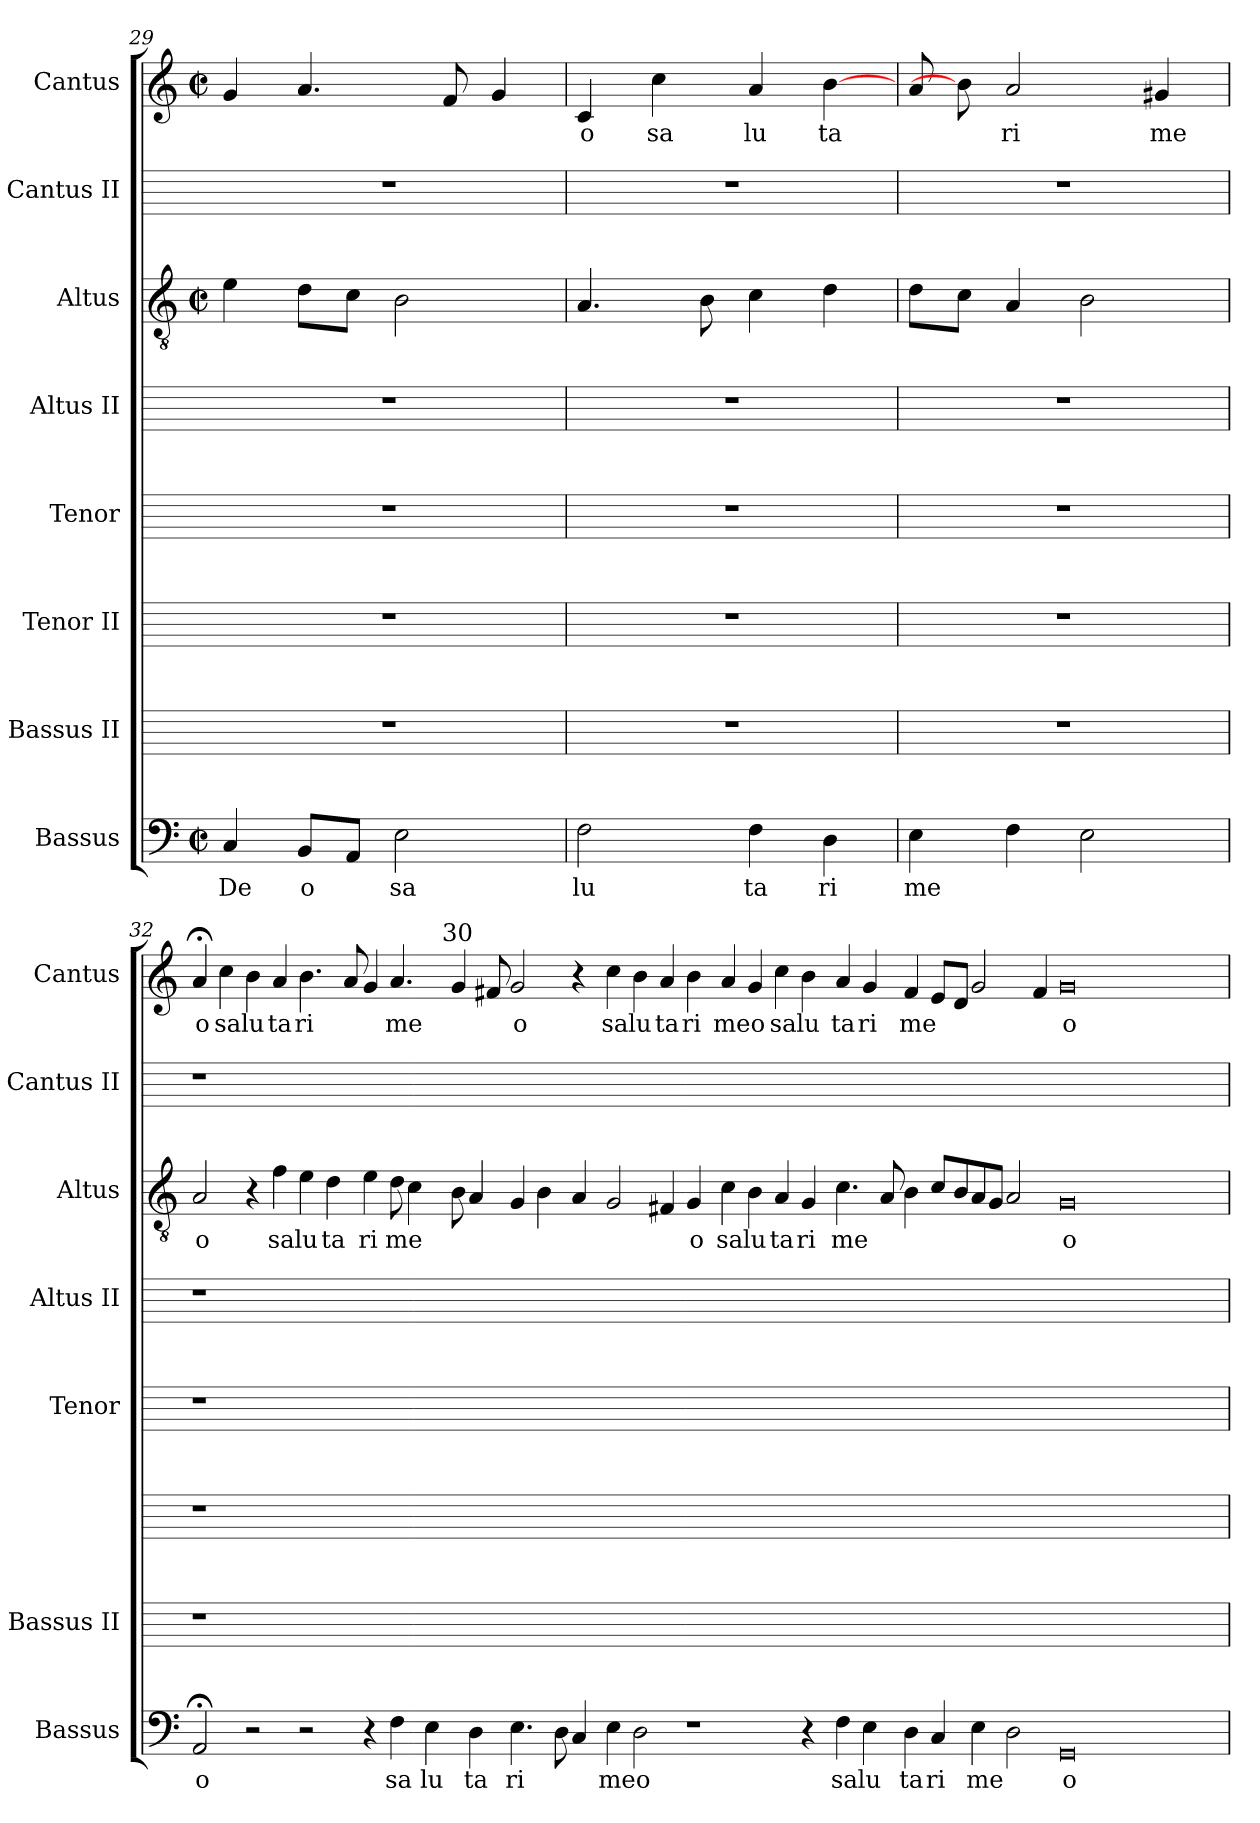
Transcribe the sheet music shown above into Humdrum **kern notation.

**kern	**text	**kern	**kern	**kern	**kern	**kern	**text	**kern	**kern	**text
*part8	*part8	*part7	*part6	*part5	*part4	*part3	*part3	*part2	*part1	*part1
*staff8	*staff8	*staff7	*staff6	*staff5	*staff4	*staff3	*staff3	*staff2	*staff1	*staff1
*I"Bassus	*	*I"Bassus II	*I"Tenor II	*I"Tenor	*I"Altus II	*I"Altus	*	*I"Cantus II	*I"Cantus	*
*I'Bassus	*	*I'Bassus II	*	*I'Tenor	*I'Altus II	*I'Altus	*	*I'Cantus II	*I'Cantus	*
*clefF4	*	*	*	*	*	*clefGv2	*	*	*clefG2	*
*M2/2	*	*	*	*	*	*M2/2	*	*	*M2/2	*
*met(c|)	*	*	*	*	*	*met(c|)	*	*	*met(c|)	*
=29	=29	=29	=29	=29	=29	=29	=29	=29	=29	=29
!	!LO:LY:b:cj	!	!	!	!	!	!	!	!	!
4C/	De	1r	1r	1r	1r	4e\	.	1r	4g/	.
!	!LO:LY:b:cj	!	!	!	!	!	!	!	!	!
8BB/L	o	.	.	.	.	8d\L	.	.	4.a/	.
8AA/J	.	.	.	.	.	8c\J	.	.	.	.
!	!LO:LY:b:cj	!	!	!	!	!	!	!	!	!
2E\	sa	.	.	.	.	2B\	.	.	.	.
.	.	.	.	.	.	.	.	.	8f/	.
.	.	.	.	.	.	.	.	.	4g/	.
=30	=30	=30	=30	=30	=30	=30	=30	=30	=30	=30
!	!LO:LY:b:cj	!	!	!	!	!	!	!	!	!LO:LY:b:cj
2F\	lu	1r	1r	1r	1r	4.A/	.	1r	4c/	o
!	!	!	!	!	!	!	!	!	!	!LO:LY:b:cj
.	.	.	.	.	.	.	.	.	4cc\	sa
.	.	.	.	.	.	8B\	.	.	.	.
!	!LO:LY:b:cj	!	!	!	!	!	!	!	!	!LO:LY:b:cj
4F\	ta	.	.	.	.	4c\	.	.	4a/	lu
!	!LO:LY:b:cj	!	!	!	!	!	!	!	!	!LO:LY:b:cj
4D\	ri	.	.	.	.	4d\	.	.	[4b\	ta
=31	=31	=31	=31	=31	=31	=31	=31	=31	=31	=31
!	!LO:LY:b	!	!	!	!	!	!	!	!	!
4E\	me	1r	1r	1r	1r	8d\L	.	1r	8a/	.
.	.	.	.	.	.	8c\J	.	.	8b\]	.
!	!	!	!	!	!	!	!	!	!	!LO:LY:b:cj
4F\	.	.	.	.	.	4A/	.	.	2a/	ri
2E\	.	.	.	.	.	2B\	.	.	.	.
!	!	!	!	!	!	!	!	!	!	!LO:LY:b:cj
.	.	.	.	.	.	.	.	.	4g#/	me
!!LO:LB:g=z
=32	=32	=32	=32	=32	=32	=32	=32	=32	=32	=32
!	!LO:LY:b:cj	!	!	!	!	!	!LO:LY:b:cj	!	!	!LO:LY:b:cj
*	*	*	*	*	*	*	*	*	*^	*
2AA;/	o	1r	1r	1r	1r	2A/	o	1r	4a;</	1ryy	o
!	!	!	!	!	!	!	!	!	!	!	!LO:LY:b:cj
.	.	.	.	.	.	.	.	.	4cc\	.	sa
!	!	!	!	!	!	!	!	!	!	!	!LO:LY:b:cj
2r	.	.	.	.	.	4r	.	.	4b\	.	lu
!	!	!	!	!	!	!	!LO:LY:b:cj	!	!	!	!LO:LY:b:cj
.	.	.	.	.	.	4f\	sa	.	4a/	.	ta
!	!	!	!	!	!	!	!LO:LY:b:cj	!	!	!	!LO:LY:b:cj
2r	.	000ryy	000ryy	000ryy	000ryy	4e\	lu	000ryy	4.b\	1ryy	ri
!	!	!	!	!	!	!	!LO:LY:b:cj	!	!	!	!
.	.	.	.	.	.	4d\	ta	.	.	.	.
.	.	.	.	.	.	.	.	.	8a/	.	.
!	!	!	!	!	!	!	!LO:LY:b:cj	!	!	!	!
4r	.	.	.	.	.	4e\	ri	.	4g/	.	.
!	!LO:LY:b:cj	!	!	!	!	!	!LO:LY:b	!	!	!	!LO:LY:b
4F\	sa	.	.	.	.	8d\	me	.	4.a>/	.	me
.	.	.	.	.	.	4c\	.	.	.	.	.
!	!LO:LY:b:cj	!	!	!	!	!	!	!	!	!	!
4E\	lu	.	.	.	.	.	.	.	.	16ryy	.
.	.	.	.	.	.	.	.	.	.	64ryy	.
!	!	!	!	!	!	!	!	!	!	!LO:TX:a:t=30	!
.	.	.	.	.	.	.	.	.	.	1ryy	.
.	.	.	.	.	.	8B\	.	.	4g/	.	.
!	!LO:LY:b:cj	!	!	!	!	!	!	!	!	!	!
4D\	ta	.	.	.	.	4A/	.	.	.	.	.
.	.	.	.	.	.	.	.	.	8f#/	.	.
!	!LO:LY:b:cj	!	!	!	!	!	!	!	!	!	!LO:LY:b:cj
4.E\	ri	.	.	.	.	4G/	.	.	2g/	.	o
.	.	.	.	.	.	4B\	.	.	.	.	.
8D\	.	.	.	.	.	.	.	.	.	.	.
4C/	.	.	.	.	.	4A/	.	.	4r	.	.
.	.	.	.	.	.	.	.	.	.	1ryy	.
!	!LO:LY:b:cj	!	!	!	!	!	!	!	!	!	!LO:LY:b:cj
4E\	me	.	.	.	.	2G/	.	.	4cc\	.	sa
!	!LO:LY:b:cj	!	!	!	!	!	!	!	!	!	!LO:LY:b:cj
2D\	o	.	.	.	.	.	.	.	4b\	.	lu
!	!	!	!	!	!	!	!	!	!	!	!LO:LY:b:cj
.	.	.	.	.	.	4F#/	.	.	4a/	.	ta
!	!	!	!	!	!	!	!LO:LY:b:cj	!	!	!	!LO:LY:b:cj
1r	.	.	.	.	.	4G/	o	.	4b\	.	ri
.	.	.	.	.	.	.	.	.	.	1ryy	.
!	!	!	!	!	!	!	!LO:LY:b:cj	!	!	!	!LO:LY:b:cj
.	.	.	.	.	.	4c\	sa	.	4a/	.	me
!	!	!	!	!	!	!	!LO:LY:b:cj	!	!	!	!LO:LY:b:cj
.	.	.	.	.	.	4B\	lu	.	4g/	.	o
!	!	!	!	!	!	!	!LO:LY:b:cj	!	!	!	!LO:LY:b:cj
.	.	.	.	.	.	4A/	ta	.	4cc\	.	sa
!	!	!	!	!	!	!	!LO:LY:b:cj	!	!	!	!LO:LY:b:cj
4r	.	.	.	.	.	4G/	ri	.	4b\	.	lu
.	.	.	.	.	.	.	.	.	.	1ryy	.
!	!LO:LY:b:cj	!	!	!	!	!	!LO:LY:b	!	!	!	!LO:LY:b:cj
4F\	sa	.	.	.	.	4.c\	me	.	4a/	.	ta
!	!LO:LY:b:cj	!	!	!	!	!	!	!	!	!	!LO:LY:b:cj
4E\	lu	.	.	.	.	.	.	.	4g/	.	ri
.	.	.	.	.	.	8A/	.	.	.	.	.
!	!LO:LY:b:cj	!	!	!	!	!	!	!	!	!	!LO:LY:b
4D\	ta	.	.	.	.	4B\	.	.	4f#/	.	me
!	!LO:LY:b:cj	!	!	!	!	!	!	!	!	!	!
4C/	ri	.	.	.	.	8c/L	.	.	8e/L	.	.
.	.	.	.	.	.	.	.	.	.	1ryy	.
.	.	.	.	.	.	8B/	.	.	8d/J	.	.
!	!LO:LY:b	!	!	!	!	!	!	!	!	!	!
4E\	me	.	.	.	.	8A/	.	.	2g/	.	.
.	.	.	.	.	.	8G/J	.	.	.	.	.
2D\	.	.	.	.	.	2A/	.	.	.	.	.
.	.	.	.	.	.	.	.	.	4f#/	.	.
!	!LO:LY:b:cj	!	!	!	!	!	!LO:LY:b:cj	!	!	!	!LO:LY:b:cj
0GG	o	.	.	.	.	0G	o	.	0g	.	o
.	.	.	.	.	.	.	.	.	.	1ryy	.
.	.	.	.	.	.	.	.	.	.	2ryy	.
.	.	.	.	.	.	.	.	.	.	4ryy	.
.	.	.	.	.	.	.	.	.	.	8ryy	.
.	.	.	.	.	.	.	.	.	.	32.ryy	.
*	*	*	*	*	*	*	*	*	*v	*v	*
=	=!	=	=	=	=	=	=!	=	=!	=!
*-	*-	*-	*-	*-	*-	*-	*-	*-	*-	*-
